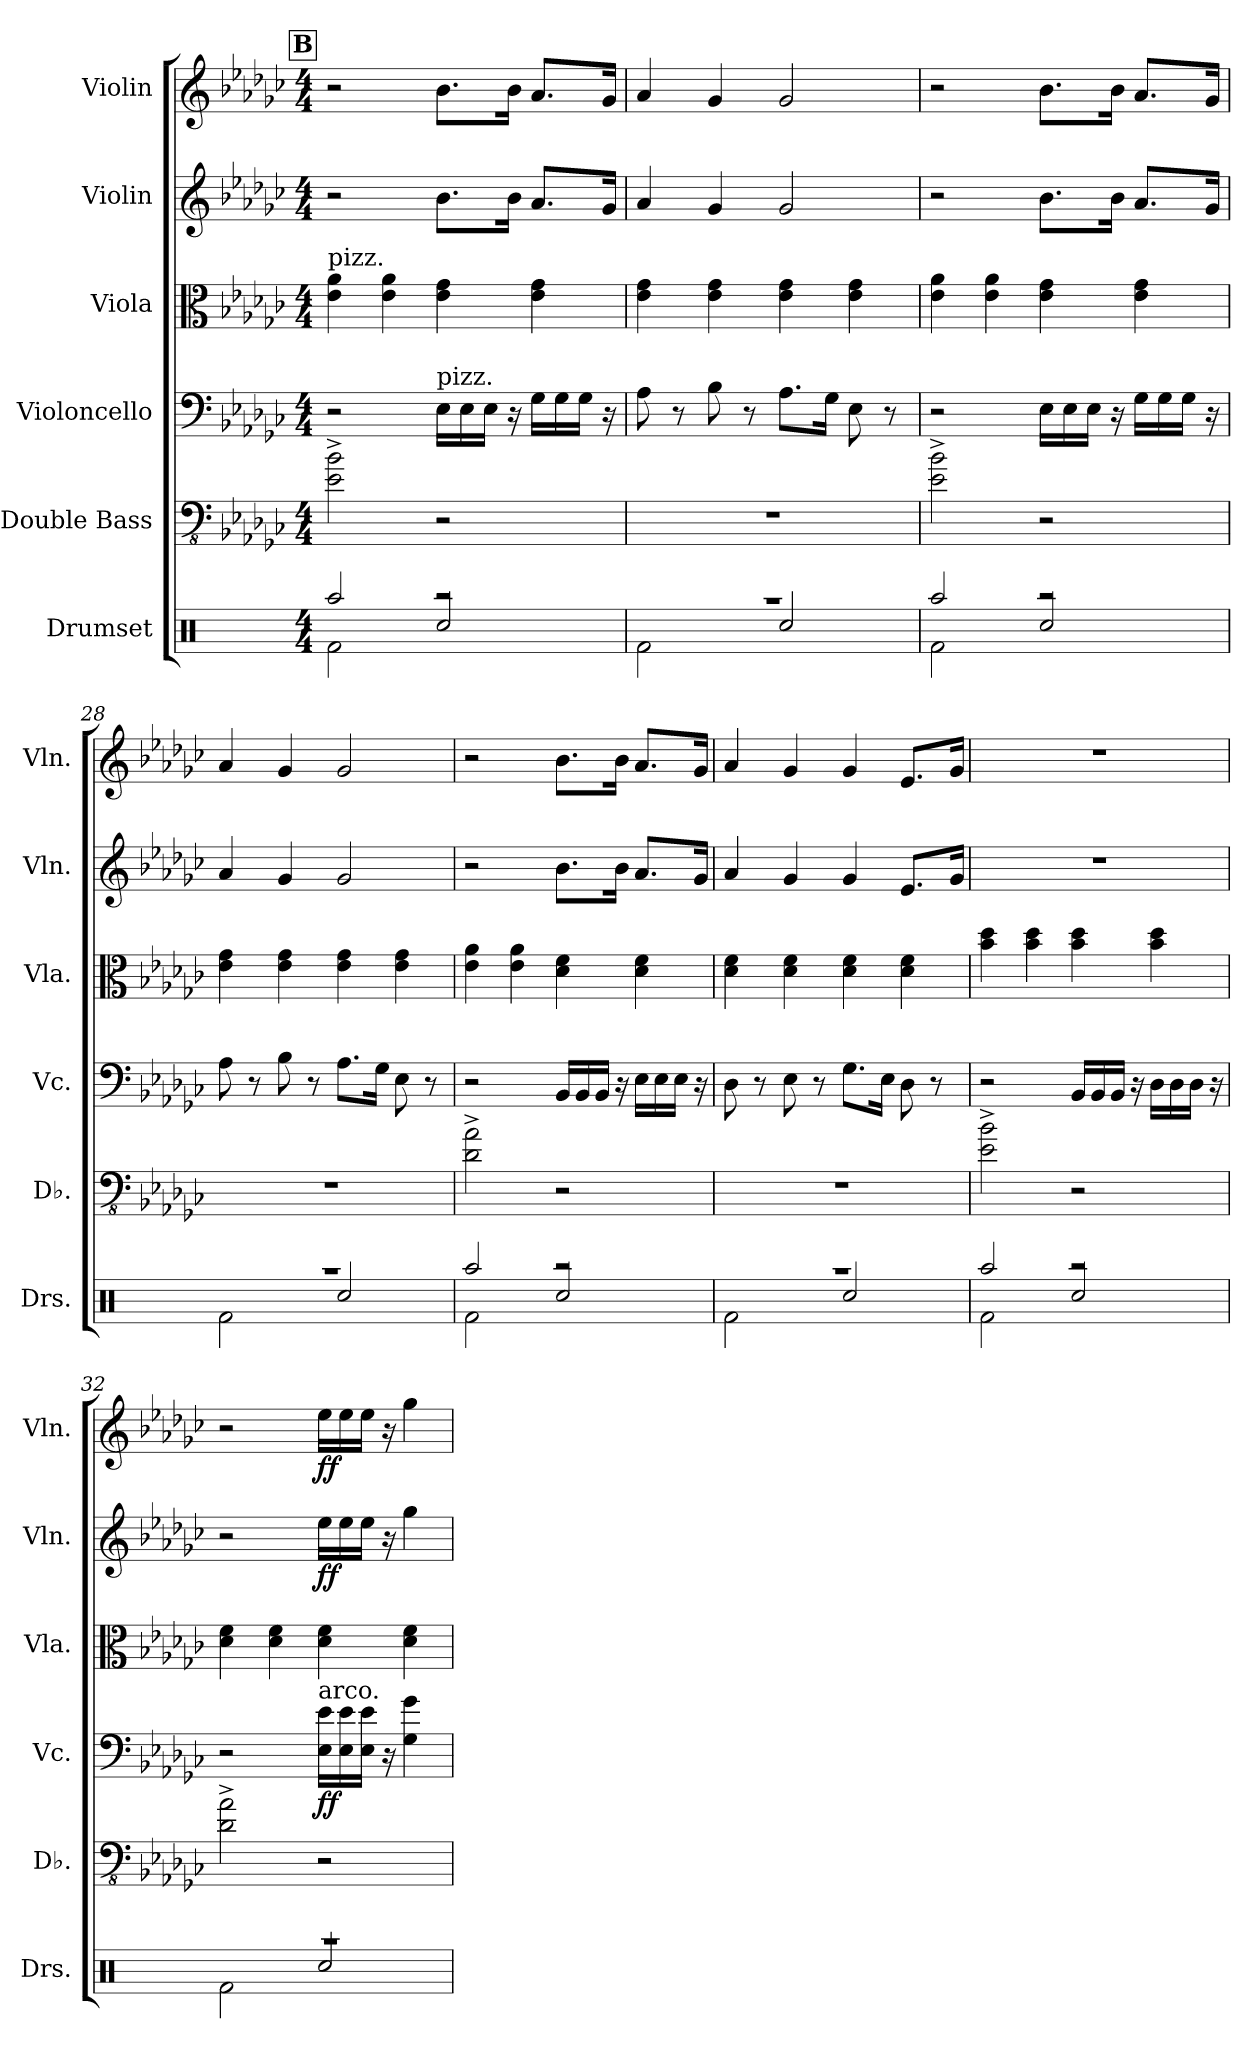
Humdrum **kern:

**kern	**kern	**kern	**dynam	**kern	**kern	**dynam	**kern	**dynam
*part6	*part5	*part4	*part4	*part3	*part2	*part2	*part1	*part1
*staff6	*staff5	*staff4	*staff4	*staff3	*staff2	*staff2	*staff1	*staff1
*I"Drumset	*I"Double Bass	*I"Violoncello	*	*I"Viola	*I"Violin	*	*I"Violin	*
*I'Drs.	*I'Db.	*I'Vc.	*	*I'Vla.	*I'Vln.	*	*I'Vln.	*
*clefX	*clefFv4	*clefF4	*	*clefC3	*clefG2	*	*clefG2	*
*	*ITrd7c12	*	*	*	*	*	*	*
*k[]	*k[b-e-a-d-g-c-]	*k[b-e-a-d-g-c-]	*	*k[b-e-a-d-g-c-]	*k[b-e-a-d-g-c-]	*	*k[b-e-a-d-g-c-]	*
*M4/4	*M4/4	*M4/4	*	*M4/4	*M4/4	*	*M4/4	*
!!LO:REH:place=s1:a:B:fs=14:t=B
=25	=25	=25	=25	=25	=25	=25	=25	=25
*^	*	*	*	*	*	*	*	*
!	!	!	!	!	!LO:TX:a:t=pizz.	!	!	!	!
2Raa/	2Rf\	2EE-\^ 2BB-\^	2r	.	4e-\ 4a-\	2r	.	2r	.
.	.	.	.	.	4e-\ 4a-\	.	.	.	.
!	!	!	!LO:TX:a:t=pizz.	!	!	!	!	!	!
2r	2Rcc/	2r	16E-\LL	.	4e-\ 4g-\	8.b-\L	.	8.b-\L	.
.	.	.	16E-\	.	.	.	.	.	.
.	.	.	16E-\JJ	.	.	.	.	.	.
.	.	.	16r	.	.	16b-\Jk	.	16b-\Jk	.
.	.	.	16G-\LL	.	4e-\ 4g-\	8.a-/L	.	8.a-/L	.
.	.	.	16G-\	.	.	.	.	.	.
.	.	.	16G-\JJ	.	.	.	.	.	.
.	.	.	16r	.	.	16g-/Jk	.	16g-/Jk	.
=26	=26	=26	=26	=26	=26	=26	=26	=26	=26
1r	2Rf\	1r	8A-\	.	4e-\ 4g-\	4a-/	.	4a-/	.
.	.	.	8r	.	.	.	.	.	.
.	.	.	8B-\	.	4e-\ 4g-\	4g-/	.	4g-/	.
.	.	.	8r	.	.	.	.	.	.
.	2Rcc/	.	8.A-\L	.	4e-\ 4g-\	2g-/	.	2g-/	.
.	.	.	16G-\Jk	.	.	.	.	.	.
.	.	.	8E-\	.	4e-\ 4g-\	.	.	.	.
.	.	.	8r	.	.	.	.	.	.
=27	=27	=27	=27	=27	=27	=27	=27	=27	=27
2Raa/	2Rf\	2EE-\^ 2BB-\^	2r	.	4e-\ 4a-\	2r	.	2r	.
.	.	.	.	.	4e-\ 4a-\	.	.	.	.
2r	2Rcc/	2r	16E-\LL	.	4e-\ 4g-\	8.b-\L	.	8.b-\L	.
.	.	.	16E-\	.	.	.	.	.	.
.	.	.	16E-\JJ	.	.	.	.	.	.
.	.	.	16r	.	.	16b-\Jk	.	16b-\Jk	.
.	.	.	16G-\LL	.	4e-\ 4g-\	8.a-/L	.	8.a-/L	.
.	.	.	16G-\	.	.	.	.	.	.
.	.	.	16G-\JJ	.	.	.	.	.	.
.	.	.	16r	.	.	16g-/Jk	.	16g-/Jk	.
!!LO:PB:g=z
=28	=28	=28	=28	=28	=28	=28	=28	=28	=28
1r	2Rf\	1r	8A-\	.	4e-\ 4g-\	4a-/	.	4a-/	.
.	.	.	8r	.	.	.	.	.	.
.	.	.	8B-\	.	4e-\ 4g-\	4g-/	.	4g-/	.
.	.	.	8r	.	.	.	.	.	.
.	2Rcc/	.	8.A-\L	.	4e-\ 4g-\	2g-/	.	2g-/	.
.	.	.	16G-\Jk	.	.	.	.	.	.
.	.	.	8E-\	.	4e-\ 4g-\	.	.	.	.
.	.	.	8r	.	.	.	.	.	.
=29	=29	=29	=29	=29	=29	=29	=29	=29	=29
2Raa/	2Rf\	2DD-\^ 2AA-\^	2r	.	4e-\ 4a-\	2r	.	2r	.
.	.	.	.	.	4e-\ 4a-\	.	.	.	.
2r	2Rcc/	2r	16BB-/LL	.	4d-\ 4f\	8.b-\L	.	8.b-\L	.
.	.	.	16BB-/	.	.	.	.	.	.
.	.	.	16BB-/JJ	.	.	.	.	.	.
.	.	.	16r	.	.	16b-\Jk	.	16b-\Jk	.
.	.	.	16E-\LL	.	4d-\ 4f\	8.a-/L	.	8.a-/L	.
.	.	.	16E-\	.	.	.	.	.	.
.	.	.	16E-\JJ	.	.	.	.	.	.
.	.	.	16r	.	.	16g-/Jk	.	16g-/Jk	.
=30	=30	=30	=30	=30	=30	=30	=30	=30	=30
1r	2Rf\	1r	8D-\	.	4d-\ 4f\	4a-/	.	4a-/	.
.	.	.	8r	.	.	.	.	.	.
.	.	.	8E-\	.	4d-\ 4f\	4g-/	.	4g-/	.
.	.	.	8r	.	.	.	.	.	.
.	2Rcc/	.	8.G-\L	.	4d-\ 4f\	4g-/	.	4g-/	.
.	.	.	16E-\Jk	.	.	.	.	.	.
.	.	.	8D-\	.	4d-\ 4f\	8.e-/L	.	8.e-/L	.
.	.	.	8r	.	.	.	.	.	.
.	.	.	.	.	.	16g-/Jk	.	16g-/Jk	.
=31	=31	=31	=31	=31	=31	=31	=31	=31	=31
2Raa/	2Rf\	2EE-\^ 2BB-\^	2r	.	4b-\ 4dd-\	1r	.	1r	.
.	.	.	.	.	4b-\ 4dd-\	.	.	.	.
2r	2Rcc/	2r	16BB-/LL	.	4b-\ 4dd-\	.	.	.	.
.	.	.	16BB-/	.	.	.	.	.	.
.	.	.	16BB-/JJ	.	.	.	.	.	.
.	.	.	16r	.	.	.	.	.	.
.	.	.	16D-\LL	.	4b-\ 4dd-\	.	.	.	.
.	.	.	16D-\	.	.	.	.	.	.
.	.	.	16D-\JJ	.	.	.	.	.	.
.	.	.	16r	.	.	.	.	.	.
!!LO:LB:g=z
=32	=32	=32	=32	=32	=32	=32	=32	=32	=32
1r	2Rf\	2DD-\^ 2AA-\^	2r	.	4d-\ 4f\	2r	.	2r	.
.	.	.	.	.	4d-\ 4f\	.	.	.	.
!	!	!	!LO:TX:a:t=arco.	!	!	!	!	!	!
!	!	!	!	!LO:DY:b	!	!	!LO:DY:b	!	!LO:DY:b
.	2Rcc/	2r	16E-\ 16e-\LL	ff	4d-\ 4f\	16ee-\LL	ff	16ee-\LL	ff
.	.	.	16E-\ 16e-\	.	.	16ee-\	.	16ee-\	.
.	.	.	16E-\ 16e-\JJ	.	.	16ee-\JJ	.	16ee-\JJ	.
.	.	.	16r	.	.	16r	.	16r	.
.	.	.	4G-\ 4g-\	.	4d-\ 4f\	4gg-\	.	4gg-\	.
*v	*v	*	*	*	*	*	*	*	*
=	=	=	=	=	=	=	=	=
*-	*-	*-	*-	*-	*-	*-	*-	*-
